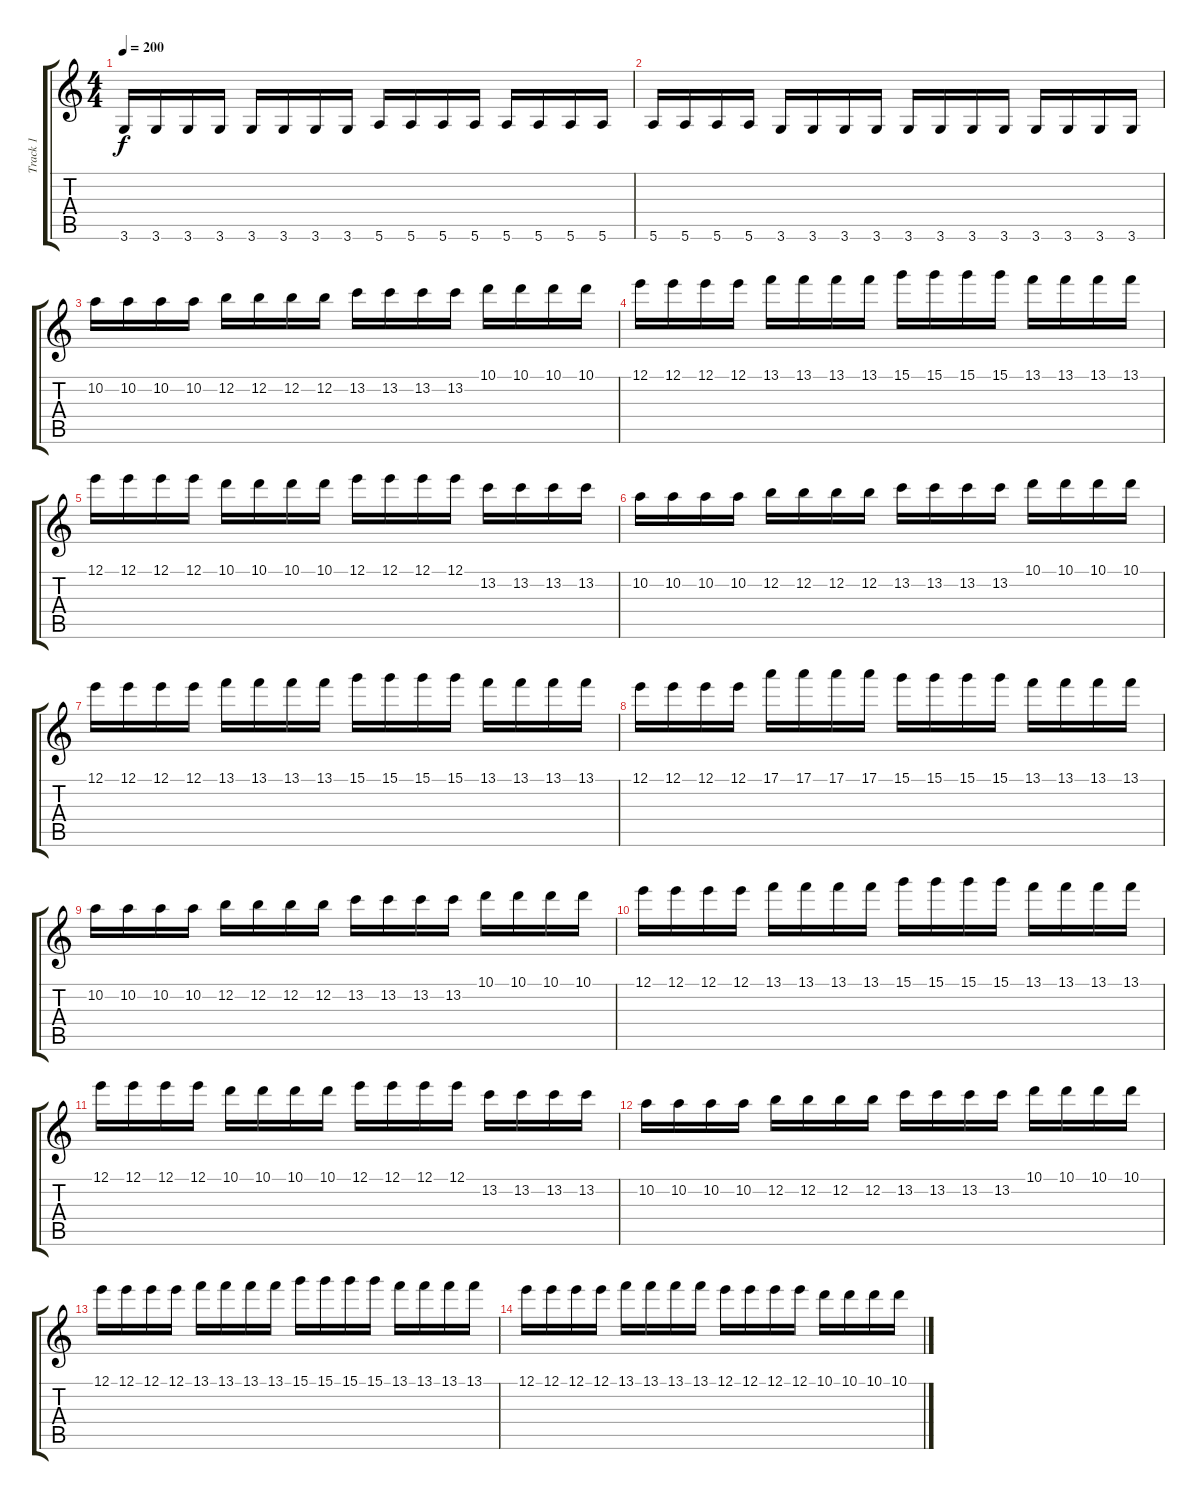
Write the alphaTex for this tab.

\track ("Track 1" "Track 1") {instrument distortionguitar}
\staff {score tabs}
\tuning (E4 B3 G3 D3 A2 E2) {hide}
\ts (4 4)
\tempo 200
\clef g2
\ks c
3.6.16{dy f} 3.6.16 3.6.16 3.6.16 3.6.16 3.6.16 3.6.16 3.6.16 5.6.16 5.6.16 5.6.16 5.6.16 5.6.16 5.6.16 5.6.16 5.6.16 |
5.6.16 5.6.16 5.6.16 5.6.16 3.6.16 3.6.16 3.6.16 3.6.16 3.6.16 3.6.16 3.6.16 3.6.16 3.6.16 3.6.16 3.6.16 3.6.16 |
10.2.16 10.2.16 10.2.16 10.2.16 12.2.16 12.2.16 12.2.16 12.2.16 13.2.16 13.2.16 13.2.16 13.2.16 10.1.16 10.1.16 10.1.16 10.1.16 |
12.1.16 12.1.16 12.1.16 12.1.16 13.1.16 13.1.16 13.1.16 13.1.16 15.1.16 15.1.16 15.1.16 15.1.16 13.1.16 13.1.16 13.1.16 13.1.16 |
12.1.16 12.1.16 12.1.16 12.1.16 10.1.16 10.1.16 10.1.16 10.1.16 12.1.16 12.1.16 12.1.16 12.1.16 13.2.16 13.2.16 13.2.16 13.2.16 |
10.2.16 10.2.16 10.2.16 10.2.16 12.2.16 12.2.16 12.2.16 12.2.16 13.2.16 13.2.16 13.2.16 13.2.16 10.1.16 10.1.16 10.1.16 10.1.16 |
12.1.16 12.1.16 12.1.16 12.1.16 13.1.16 13.1.16 13.1.16 13.1.16 15.1.16 15.1.16 15.1.16 15.1.16 13.1.16 13.1.16 13.1.16 13.1.16 |
12.1.16 12.1.16 12.1.16 12.1.16 17.1.16 17.1.16 17.1.16 17.1.16 15.1.16 15.1.16 15.1.16 15.1.16 13.1.16 13.1.16 13.1.16 13.1.16 |
10.2.16 10.2.16 10.2.16 10.2.16 12.2.16 12.2.16 12.2.16 12.2.16 13.2.16 13.2.16 13.2.16 13.2.16 10.1.16 10.1.16 10.1.16 10.1.16 |
12.1.16 12.1.16 12.1.16 12.1.16 13.1.16 13.1.16 13.1.16 13.1.16 15.1.16 15.1.16 15.1.16 15.1.16 13.1.16 13.1.16 13.1.16 13.1.16 |
12.1.16 12.1.16 12.1.16 12.1.16 10.1.16 10.1.16 10.1.16 10.1.16 12.1.16 12.1.16 12.1.16 12.1.16 13.2.16 13.2.16 13.2.16 13.2.16 |
10.2.16 10.2.16 10.2.16 10.2.16 12.2.16 12.2.16 12.2.16 12.2.16 13.2.16 13.2.16 13.2.16 13.2.16 10.1.16 10.1.16 10.1.16 10.1.16 |
12.1.16 12.1.16 12.1.16 12.1.16 13.1.16 13.1.16 13.1.16 13.1.16 15.1.16 15.1.16 15.1.16 15.1.16 13.1.16 13.1.16 13.1.16 13.1.16 |
12.1.16 12.1.16 12.1.16 12.1.16 13.1.16 13.1.16 13.1.16 13.1.16 12.1.16 12.1.16 12.1.16 12.1.16 10.1.16 10.1.16 10.1.16 10.1.16
